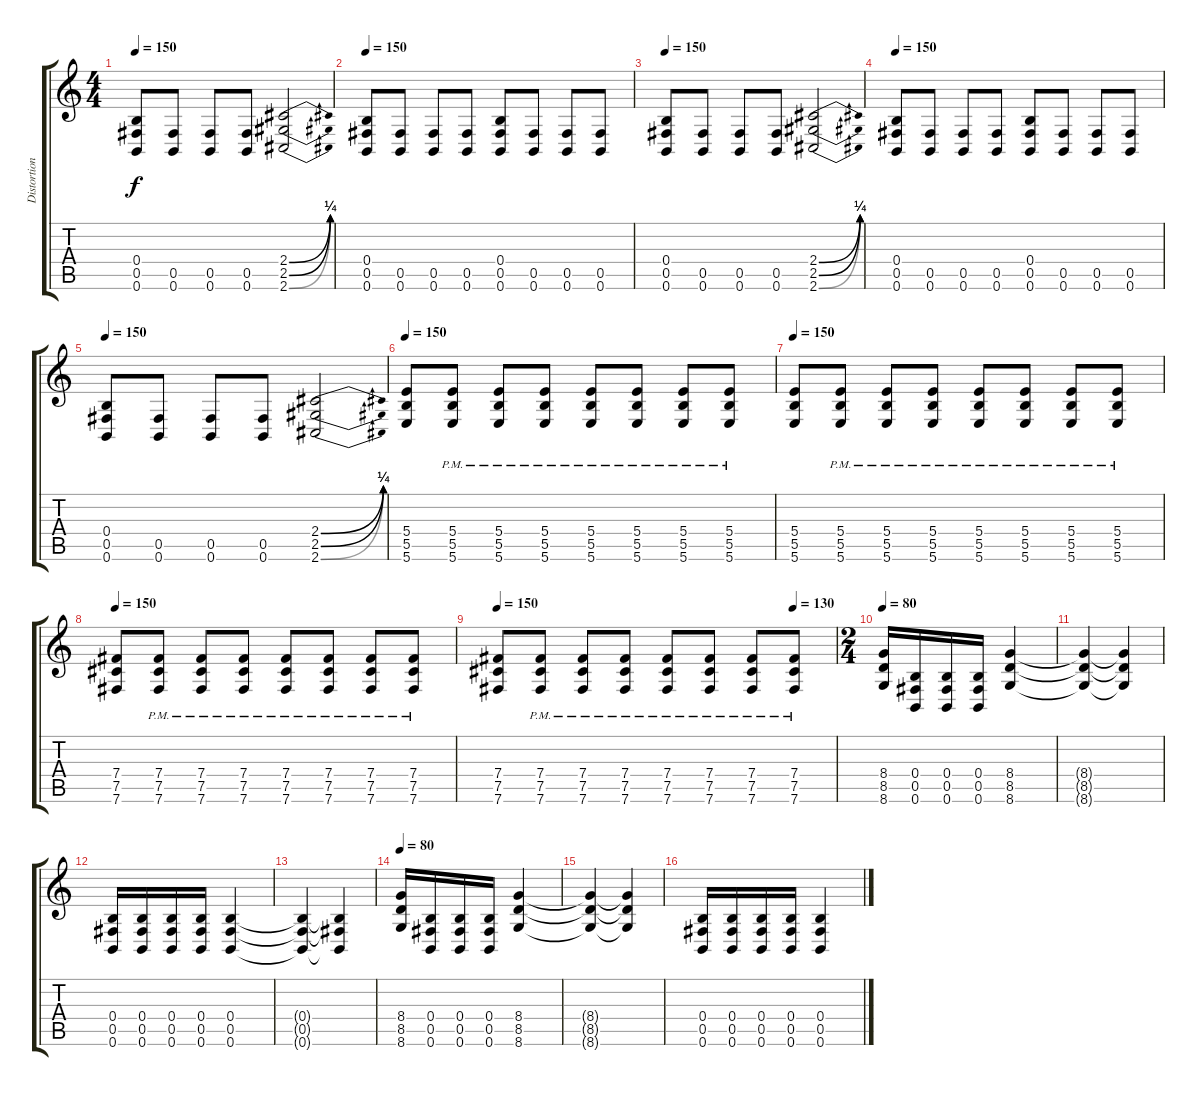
\track ("Distortion guitar (Robb Flynn)" "Distortion") {instrument distortionguitar}
\staff {score tabs}
\tuning (Db4 Ab3 E3 B2 Gb2 B1) {hide}
\ts (4 4)
\tempo 150
\clef g2
\ks c
(0.4 0.5 0.6).8{dy f} (0.5 0.6).8 (0.5 0.6).8 (0.5 0.6).8 (2.4{be (bend 0 0 60 1)} 2.5{be (bend 0 0 60 1)} 2.6{be (bend 0 0 60 1)}).2 |
\tempo 150
(0.4 0.5 0.6).8 (0.5 0.6).8 (0.5 0.6).8 (0.5 0.6).8 (0.4 0.5 0.6).8 (0.5 0.6).8 (0.5 0.6).8 (0.5 0.6).8 |
\tempo 150
(0.4 0.5 0.6).8 (0.5 0.6).8 (0.5 0.6).8 (0.5 0.6).8 (2.4{be (bend 0 0 60 1)} 2.5{be (bend 0 0 60 1)} 2.6{be (bend 0 0 60 1)}).2 |
\tempo 150
(0.4 0.5 0.6).8 (0.5 0.6).8 (0.5 0.6).8 (0.5 0.6).8 (0.4 0.5 0.6).8 (0.5 0.6).8 (0.5 0.6).8 (0.5 0.6).8 |
\tempo 150
(0.4 0.5 0.6).8 (0.5 0.6).8 (0.5 0.6).8 (0.5 0.6).8 (2.4{be (bend 0 0 60 1)} 2.5{be (bend 0 0 60 1)} 2.6{be (bend 0 0 60 1)}).2 |
\tempo 150
(5.4 5.5 5.6).8 (5.4{pm} 5.5{pm} 5.6{pm}).8 (5.4{pm} 5.5{pm} 5.6{pm}).8 (5.4{pm} 5.5{pm} 5.6{pm}).8 (5.4{pm} 5.5{pm} 5.6{pm}).8 (5.4{pm} 5.5{pm} 5.6{pm}).8 (5.4{pm} 5.5{pm} 5.6{pm}).8 (5.4{pm} 5.5{pm} 5.6{pm}).8 |
\tempo 150
(5.4 5.5 5.6).8 (5.4{pm} 5.5{pm} 5.6{pm}).8 (5.4{pm} 5.5{pm} 5.6{pm}).8 (5.4{pm} 5.5{pm} 5.6{pm}).8 (5.4{pm} 5.5{pm} 5.6{pm}).8 (5.4{pm} 5.5{pm} 5.6{pm}).8 (5.4{pm} 5.5{pm} 5.6{pm}).8 (5.4{pm} 5.5{pm} 5.6{pm}).8 |
\tempo 150
(7.4 7.5 7.6).8 (7.4{pm} 7.5{pm} 7.6{pm}).8 (7.4{pm} 7.5{pm} 7.6{pm}).8 (7.4{pm} 7.5{pm} 7.6{pm}).8 (7.4{pm} 7.5{pm} 7.6{pm}).8 (7.4{pm} 7.5{pm} 7.6{pm}).8 (7.4{pm} 7.5{pm} 7.6{pm}).8 (7.4{pm} 7.5{pm} 7.6{pm}).8 |
\tempo (130 0.875)
\tempo 150
(7.4 7.5 7.6).8 (7.4{pm} 7.5{pm} 7.6{pm}).8 (7.4{pm} 7.5{pm} 7.6{pm}).8 (7.4{pm} 7.5{pm} 7.6{pm}).8 (7.4{pm} 7.5{pm} 7.6{pm}).8 (7.4{pm} 7.5{pm} 7.6{pm}).8 (7.4{pm} 7.5{pm} 7.6{pm}).8 (7.4{pm} 7.5{pm} 7.6{pm}).8 |
\ts (2 4)
\tempo 80
(8.4 8.5 8.6).16{volume 11} (0.4 0.5 0.6).16 (0.4 0.5 0.6).16 (0.4 0.5 0.6).16 (8.4 8.5 8.6).4 |
(8.4{t} 8.5{t} 8.6{t}).4 (8.4{t} 8.5{t} 8.6{t}).4 |
(0.4 0.5 0.6).16 (0.4 0.5 0.6).16 (0.4 0.5 0.6).16 (0.4 0.5 0.6).16 (0.4 0.5 0.6).4 |
(0.4{t} 0.5{t} 0.6{t}).4 (0.4{t} 0.5{t} 0.6{t}).4 |
\tempo 80
(8.4 8.5 8.6).16 (0.4 0.5 0.6).16 (0.4 0.5 0.6).16 (0.4 0.5 0.6).16 (8.4 8.5 8.6).4 |
(8.4{t} 8.5{t} 8.6{t}).4 (8.4{t} 8.5{t} 8.6{t}).4 |
(0.4 0.5 0.6).16 (0.4 0.5 0.6).16 (0.4 0.5 0.6).16 (0.4 0.5 0.6).16 (0.4 0.5 0.6).4
